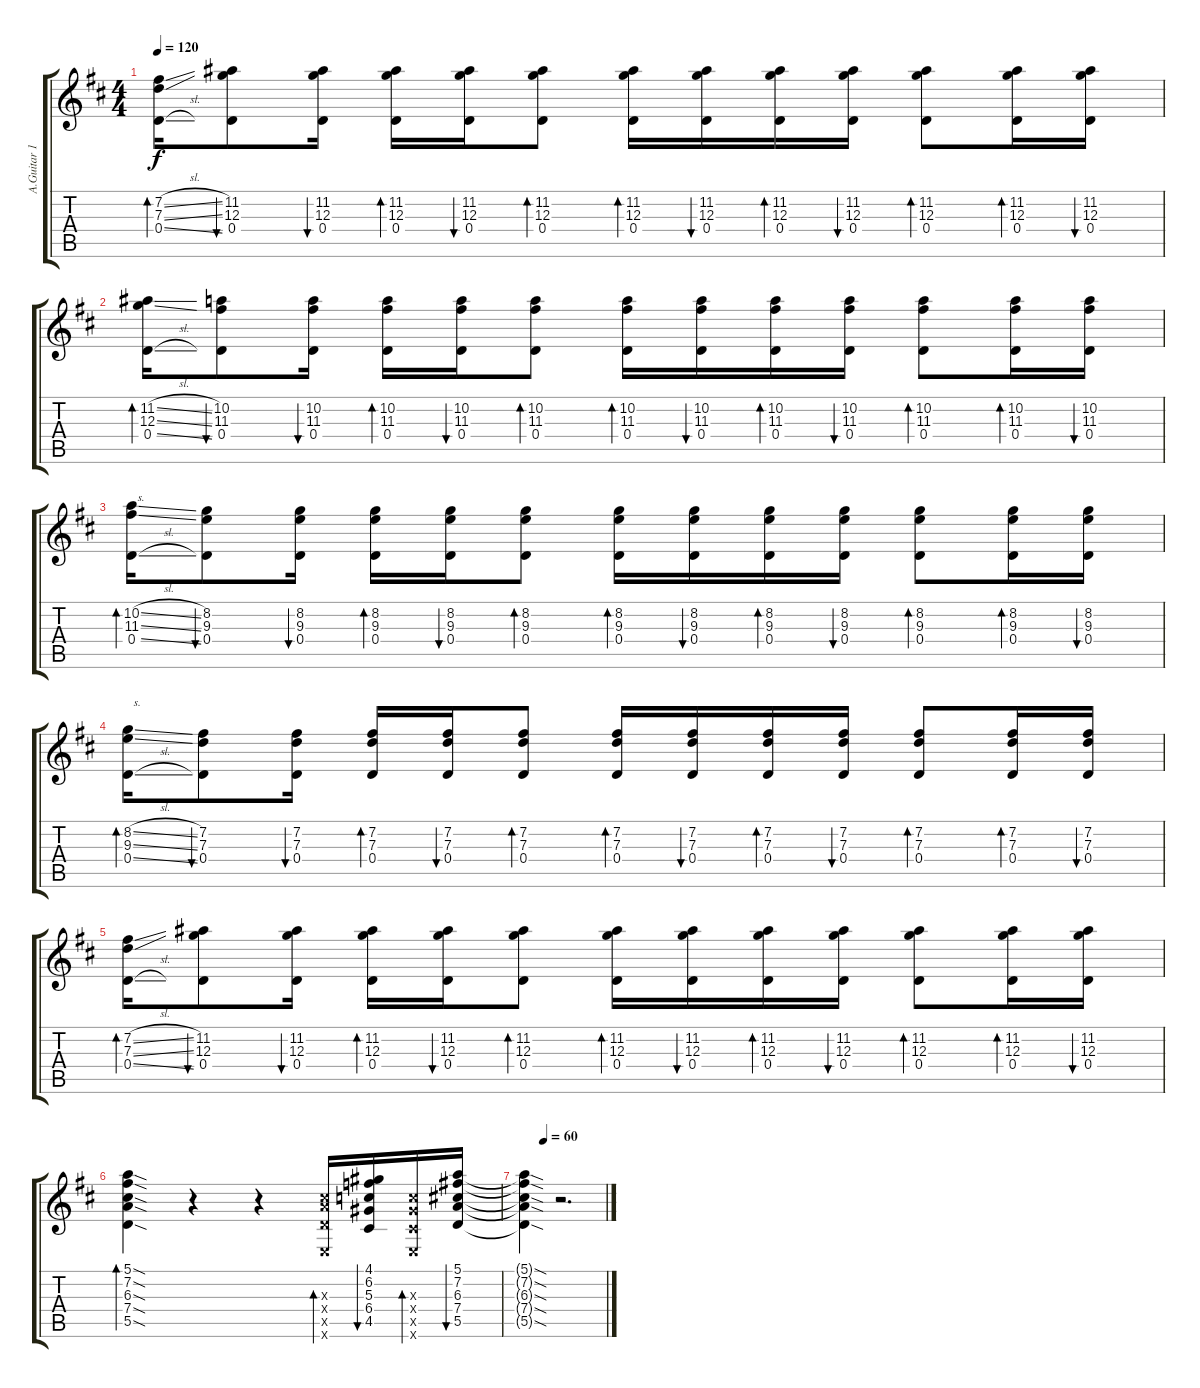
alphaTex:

\track ("A.Guitar 1" "A.Guitar 1") {instrument acousticguitarsteel}
\staff {score tabs}
\tuning (E4 B3 G3 D3 A2 E2) {hide}
\ts (4 4)
\tempo 120
\clef g2
\ks d
(7.2{sl} 7.3{sl} 0.4{sl}).16{bd 30 dy f} (11.2 12.3 0.4).8{bu 30} (11.2 12.3 0.4).16{bu 30} (11.2 12.3 0.4).16{bd 30} (11.2 12.3 0.4).16{bu 30} (11.2 12.3 0.4).8{bd 30} (11.2 12.3 0.4).16{bd 30} (11.2 12.3 0.4).16{bu 30} (11.2 12.3 0.4).16{bd 30} (11.2 12.3 0.4).16{bu 30} (11.2 12.3 0.4).8{bd 30} (11.2 12.3 0.4).16{bd 30} (11.2 12.3 0.4).16{bu 30} |
(11.2{sl} 12.3{sl} 0.4{sl}).16{bd 30} (10.2 11.3 0.4).8{bu 30} (10.2 11.3 0.4).16{bu 30} (10.2 11.3 0.4).16{bd 30} (10.2 11.3 0.4).16{bu 30} (10.2 11.3 0.4).8{bd 30} (10.2 11.3 0.4).16{bd 30} (10.2 11.3 0.4).16{bu 30} (10.2 11.3 0.4).16{bd 30} (10.2 11.3 0.4).16{bu 30} (10.2 11.3 0.4).8{bd 30} (10.2 11.3 0.4).16{bd 30} (10.2 11.3 0.4).16{bu 30} |
(10.2{sl} 11.3{sl} 0.4{sl}).16{bd 30 txt "  s."} (8.2 9.3 0.4).8{bu 30} (8.2 9.3 0.4).16{bu 30} (8.2 9.3 0.4).16{bd 30} (8.2 9.3 0.4).16{bu 30} (8.2 9.3 0.4).8{bd 30} (8.2 9.3 0.4).16{bd 30} (8.2 9.3 0.4).16{bu 30} (8.2 9.3 0.4).16{bd 30} (8.2 9.3 0.4).16{bu 30} (8.2 9.3 0.4).8{bd 30} (8.2 9.3 0.4).16{bd 30} (8.2 9.3 0.4).16{bu 30} |
(8.2{sl} 9.3{sl} 0.4{sl}).16{bd 30 txt "  s."} (7.2 7.3 0.4).8{bu 30} (7.2 7.3 0.4).16{bu 30} (7.2 7.3 0.4).16{bd 30} (7.2 7.3 0.4).16{bu 30} (7.2 7.3 0.4).8{bd 30} (7.2 7.3 0.4).16{bd 30} (7.2 7.3 0.4).16{bu 30} (7.2 7.3 0.4).16{bd 30} (7.2 7.3 0.4).16{bu 30} (7.2 7.3 0.4).8{bd 30} (7.2 7.3 0.4).16{bd 30} (7.2 7.3 0.4).16{bu 30} |
(7.2{sl} 7.3{sl} 0.4{sl}).16{bd 30} (11.2 12.3 0.4).8{bu 30} (11.2 12.3 0.4).16{bu 30} (11.2 12.3 0.4).16{bd 30} (11.2 12.3 0.4).16{bu 30} (11.2 12.3 0.4).8{bd 30} (11.2 12.3 0.4).16{bd 30} (11.2 12.3 0.4).16{bu 30} (11.2 12.3 0.4).16{bd 30} (11.2 12.3 0.4).16{bu 30} (11.2 12.3 0.4).8{bd 30} (11.2 12.3 0.4).16{bd 30} (11.2 12.3 0.4).16{bu 30} |
(5.1{sod} 7.2{sod} 6.3{sod} 7.4{sod} 5.5{sod}).4{bd 60} r.4 r.4 (6.3{x} 7.4{x} 5.5{x} 0.6{x}).16{bd 60} (4.1 6.2 5.3 6.4 4.5).16{bu 60} (5.3{x} 6.4{x} 4.5{x} 0.6{x}).16{bd 60} (5.1 7.2 6.3 7.4 5.5).16{bu 60} |
\tempo (60 0.25)
(5.1{sod t} 7.2{sod t} 6.3{sod t} 7.4{sod t} 5.5{sod t}).4 r.2{d}
